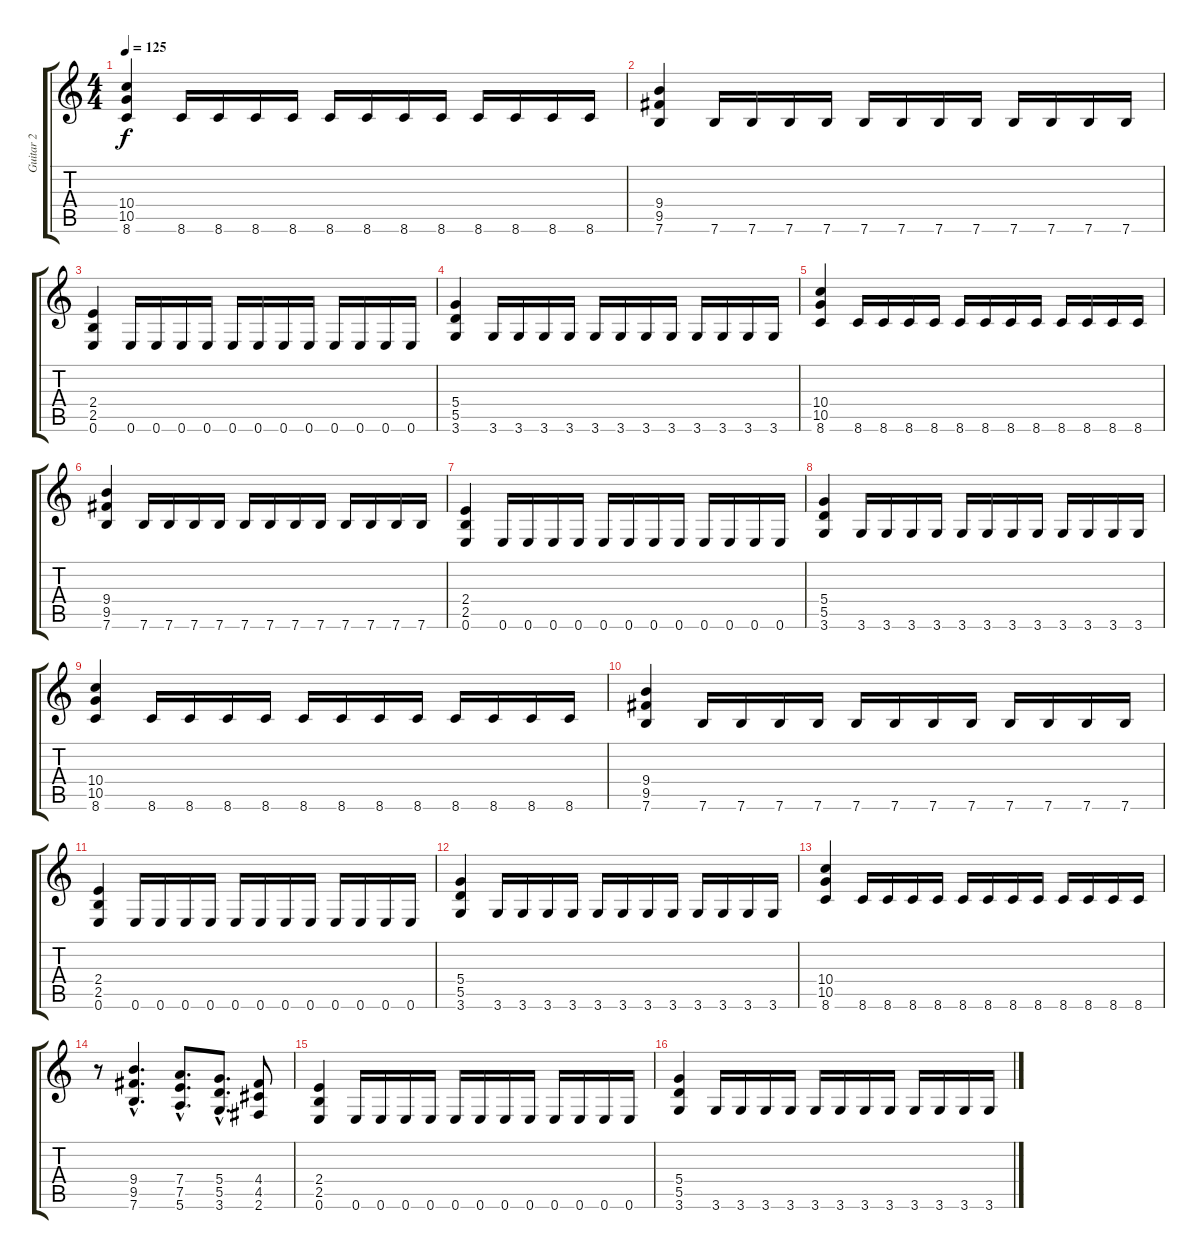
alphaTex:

\track ("Guitar 2" "Guitar 2") {instrument distortionguitar}
\staff {score tabs}
\tuning (E4 B3 G3 D3 A2 E2) {hide}
\ts (4 4)
\tempo 125
\clef g2
\ks c
(10.4 10.5 8.6).4{dy f} 8.6.16 8.6.16 8.6.16 8.6.16 8.6.16 8.6.16 8.6.16 8.6.16 8.6.16 8.6.16 8.6.16 8.6.16 |
(9.4 9.5 7.6).4 7.6.16 7.6.16 7.6.16 7.6.16 7.6.16 7.6.16 7.6.16 7.6.16 7.6.16 7.6.16 7.6.16 7.6.16 |
(2.4 2.5 0.6).4 0.6.16 0.6.16 0.6.16 0.6.16 0.6.16 0.6.16 0.6.16 0.6.16 0.6.16 0.6.16 0.6.16 0.6.16 |
(5.4 5.5 3.6).4 3.6.16 3.6.16 3.6.16 3.6.16 3.6.16 3.6.16 3.6.16 3.6.16 3.6.16 3.6.16 3.6.16 3.6.16 |
(10.4 10.5 8.6).4 8.6.16 8.6.16 8.6.16 8.6.16 8.6.16 8.6.16 8.6.16 8.6.16 8.6.16 8.6.16 8.6.16 8.6.16 |
(9.4 9.5 7.6).4 7.6.16 7.6.16 7.6.16 7.6.16 7.6.16 7.6.16 7.6.16 7.6.16 7.6.16 7.6.16 7.6.16 7.6.16 |
(2.4 2.5 0.6).4 0.6.16 0.6.16 0.6.16 0.6.16 0.6.16 0.6.16 0.6.16 0.6.16 0.6.16 0.6.16 0.6.16 0.6.16 |
(5.4 5.5 3.6).4 3.6.16 3.6.16 3.6.16 3.6.16 3.6.16 3.6.16 3.6.16 3.6.16 3.6.16 3.6.16 3.6.16 3.6.16 |
(10.4 10.5 8.6).4 8.6.16 8.6.16 8.6.16 8.6.16 8.6.16 8.6.16 8.6.16 8.6.16 8.6.16 8.6.16 8.6.16 8.6.16 |
(9.4 9.5 7.6).4 7.6.16 7.6.16 7.6.16 7.6.16 7.6.16 7.6.16 7.6.16 7.6.16 7.6.16 7.6.16 7.6.16 7.6.16 |
(2.4 2.5 0.6).4 0.6.16 0.6.16 0.6.16 0.6.16 0.6.16 0.6.16 0.6.16 0.6.16 0.6.16 0.6.16 0.6.16 0.6.16 |
(5.4 5.5 3.6).4 3.6.16 3.6.16 3.6.16 3.6.16 3.6.16 3.6.16 3.6.16 3.6.16 3.6.16 3.6.16 3.6.16 3.6.16 |
(10.4 10.5 8.6).4 8.6.16 8.6.16 8.6.16 8.6.16 8.6.16 8.6.16 8.6.16 8.6.16 8.6.16 8.6.16 8.6.16 8.6.16 |
r.8 (9.4{hac} 9.5{hac} 7.6{hac}).4{d} (7.4{hac} 7.5{hac} 5.6{hac}).8{d} (5.4{hac} 5.5{hac} 3.6{hac}).8{d} (4.4 4.5 2.6).8 |
(2.4 2.5 0.6).4 0.6.16 0.6.16 0.6.16 0.6.16 0.6.16 0.6.16 0.6.16 0.6.16 0.6.16 0.6.16 0.6.16 0.6.16 |
(5.4 5.5 3.6).4 3.6.16 3.6.16 3.6.16 3.6.16 3.6.16 3.6.16 3.6.16 3.6.16 3.6.16 3.6.16 3.6.16 3.6.16
